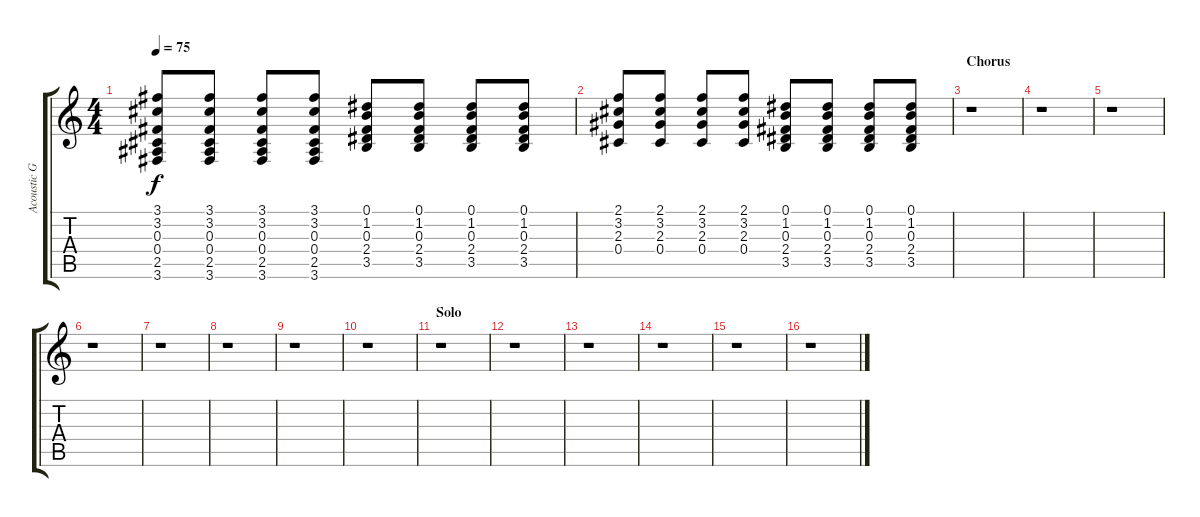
\track ("Acoustic Guitar (Brian Bell)" "Acoustic G") {instrument acousticguitarsteel}
\staff {score tabs}
\tuning (Eb4 Bb3 Gb3 Db3 Ab2 Eb2) {hide}
\ts (4 4)
\tempo 75
\clef g2
\ks c
(3.1 3.2 0.3 0.4 2.5 3.6).8{dy f} (3.1 3.2 0.3 0.4 2.5 3.6).8 (3.1 3.2 0.3 0.4 2.5 3.6).8 (3.1 3.2 0.3 0.4 2.5 3.6).8 (0.1 1.2 0.3 2.4 3.5).8 (0.1 1.2 0.3 2.4 3.5).8 (0.1 1.2 0.3 2.4 3.5).8 (0.1 1.2 0.3 2.4 3.5).8 |
(2.1 3.2 2.3 0.4).8 (2.1 3.2 2.3 0.4).8 (2.1 3.2 2.3 0.4).8 (2.1 3.2 2.3 0.4).8 (0.1 1.2 0.3 2.4 3.5).8 (0.1 1.2 0.3 2.4 3.5).8 (0.1 1.2 0.3 2.4 3.5).8 (0.1 1.2 0.3 2.4 3.5).8 |
\section ("" "Chorus")
r.1 |
r.1 |
r.1 |
r.1 |
r.1 |
r.1 |
r.1 |
r.1 |
\section ("" "Solo")
r.1 |
r.1 |
r.1 |
r.1 |
r.1 |
r.1
